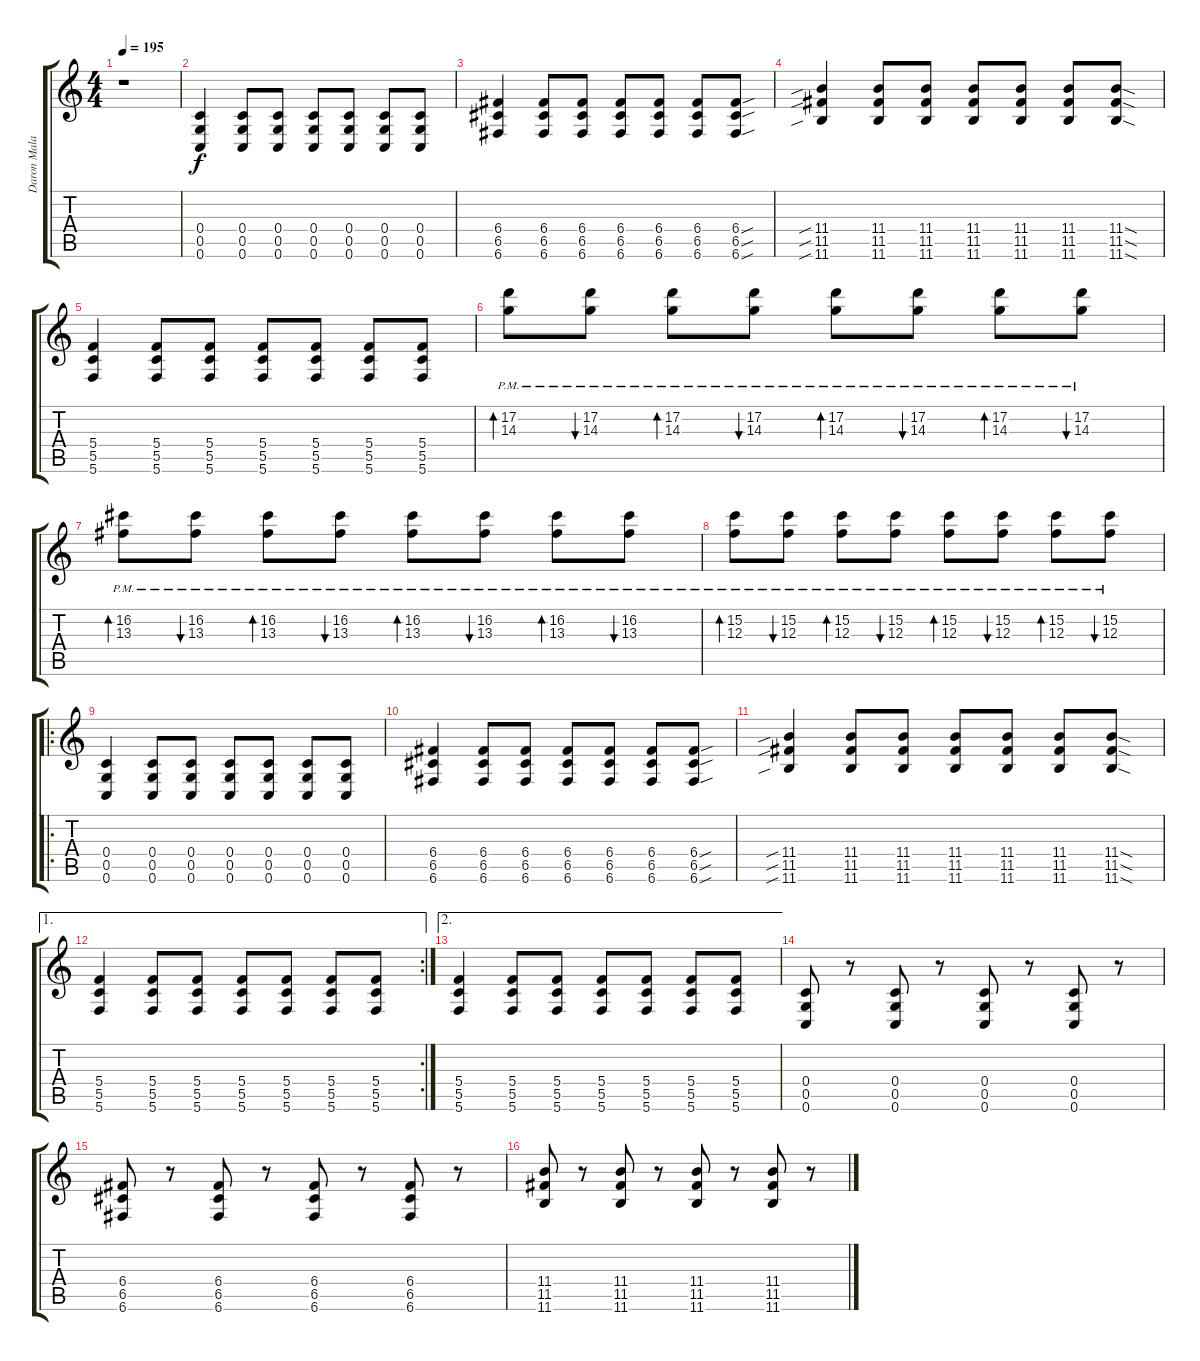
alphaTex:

\track ("Daron Malakian" "Daron Mala") {instrument distortionguitar}
\staff {score tabs}
\tuning (D4 A3 F3 C3 G2 C2) {hide}
\ts (4 4)
\tempo 195
\clef g2
\ks c
r.1{dy f} |
(0.4 0.5 0.6).4 (0.4 0.5 0.6).8 (0.4 0.5 0.6).8 (0.4 0.5 0.6).8 (0.4 0.5 0.6).8 (0.4 0.5 0.6).8 (0.4 0.5 0.6).8 |
(6.4 6.5 6.6).4 (6.4 6.5 6.6).8 (6.4 6.5 6.6).8 (6.4 6.5 6.6).8 (6.4 6.5 6.6).8 (6.4 6.5 6.6).8 (6.4{sou} 6.5{sou} 6.6{sou}).8 |
(11.4{sib} 11.5{sib} 11.6{sib}).4 (11.4 11.5 11.6).8 (11.4 11.5 11.6).8 (11.4 11.5 11.6).8 (11.4 11.5 11.6).8 (11.4 11.5 11.6).8 (11.4{sod} 11.5{sod} 11.6{sod}).8 |
(5.4 5.5 5.6).4 (5.4 5.5 5.6).8 (5.4 5.5 5.6).8 (5.4 5.5 5.6).8 (5.4 5.5 5.6).8 (5.4 5.5 5.6).8 (5.4 5.5 5.6).8 |
(17.2{pm} 14.3{pm}).8{bd 60} (17.2{pm} 14.3{pm}).8{bu 60} (17.2{pm} 14.3{pm}).8{bd 60} (17.2{pm} 14.3{pm}).8{bu 60} (17.2{pm} 14.3{pm}).8{bd 60} (17.2{pm} 14.3{pm}).8{bu 60} (17.2{pm} 14.3{pm}).8{bd 60} (17.2{pm} 14.3{pm}).8{bu 60} |
(16.2{pm} 13.3{pm}).8{bd 60} (16.2{pm} 13.3{pm}).8{bu 60} (16.2{pm} 13.3{pm}).8{bd 60} (16.2{pm} 13.3{pm}).8{bu 60} (16.2{pm} 13.3{pm}).8{bd 60} (16.2{pm} 13.3{pm}).8{bu 60} (16.2{pm} 13.3{pm}).8{bd 60} (16.2{pm} 13.3{pm}).8{bu 60} |
(15.2{pm} 12.3{pm}).8{bd 60} (15.2{pm} 12.3{pm}).8{bu 60} (15.2{pm} 12.3{pm}).8{bd 60} (15.2{pm} 12.3{pm}).8{bu 60} (15.2{pm} 12.3{pm}).8{bd 60} (15.2{pm} 12.3{pm}).8{bu 60} (15.2{pm} 12.3{pm}).8{bd 60} (15.2{pm} 12.3{pm}).8{bu 60} |
\ro
(0.4 0.5 0.6).4 (0.4 0.5 0.6).8 (0.4 0.5 0.6).8 (0.4 0.5 0.6).8 (0.4 0.5 0.6).8 (0.4 0.5 0.6).8 (0.4 0.5 0.6).8 |
(6.4 6.5 6.6).4 (6.4 6.5 6.6).8 (6.4 6.5 6.6).8 (6.4 6.5 6.6).8 (6.4 6.5 6.6).8 (6.4 6.5 6.6).8 (6.4{sou} 6.5{sou} 6.6{sou}).8 |
(11.4{sib} 11.5{sib} 11.6{sib}).4 (11.4 11.5 11.6).8 (11.4 11.5 11.6).8 (11.4 11.5 11.6).8 (11.4 11.5 11.6).8 (11.4 11.5 11.6).8 (11.4{sod} 11.5{sod} 11.6{sod}).8 |
\ae 1
\rc 2
(5.4 5.5 5.6).4 (5.4 5.5 5.6).8 (5.4 5.5 5.6).8 (5.4 5.5 5.6).8 (5.4 5.5 5.6).8 (5.4 5.5 5.6).8 (5.4 5.5 5.6).8 |
\ae 2
(5.4 5.5 5.6).4 (5.4 5.5 5.6).8 (5.4 5.5 5.6).8 (5.4 5.5 5.6).8 (5.4 5.5 5.6).8 (5.4 5.5 5.6).8 (5.4 5.5 5.6).8 |
(0.4 0.5 0.6).8 r.8 (0.4 0.5 0.6).8 r.8 (0.4 0.5 0.6).8 r.8 (0.4 0.5 0.6).8 r.8 |
(6.4 6.5 6.6).8 r.8 (6.4 6.5 6.6).8 r.8 (6.4 6.5 6.6).8 r.8 (6.4 6.5 6.6).8 r.8 |
(11.4 11.5 11.6).8 r.8 (11.4 11.5 11.6).8 r.8 (11.4 11.5 11.6).8 r.8 (11.4 11.5 11.6).8 r.8
